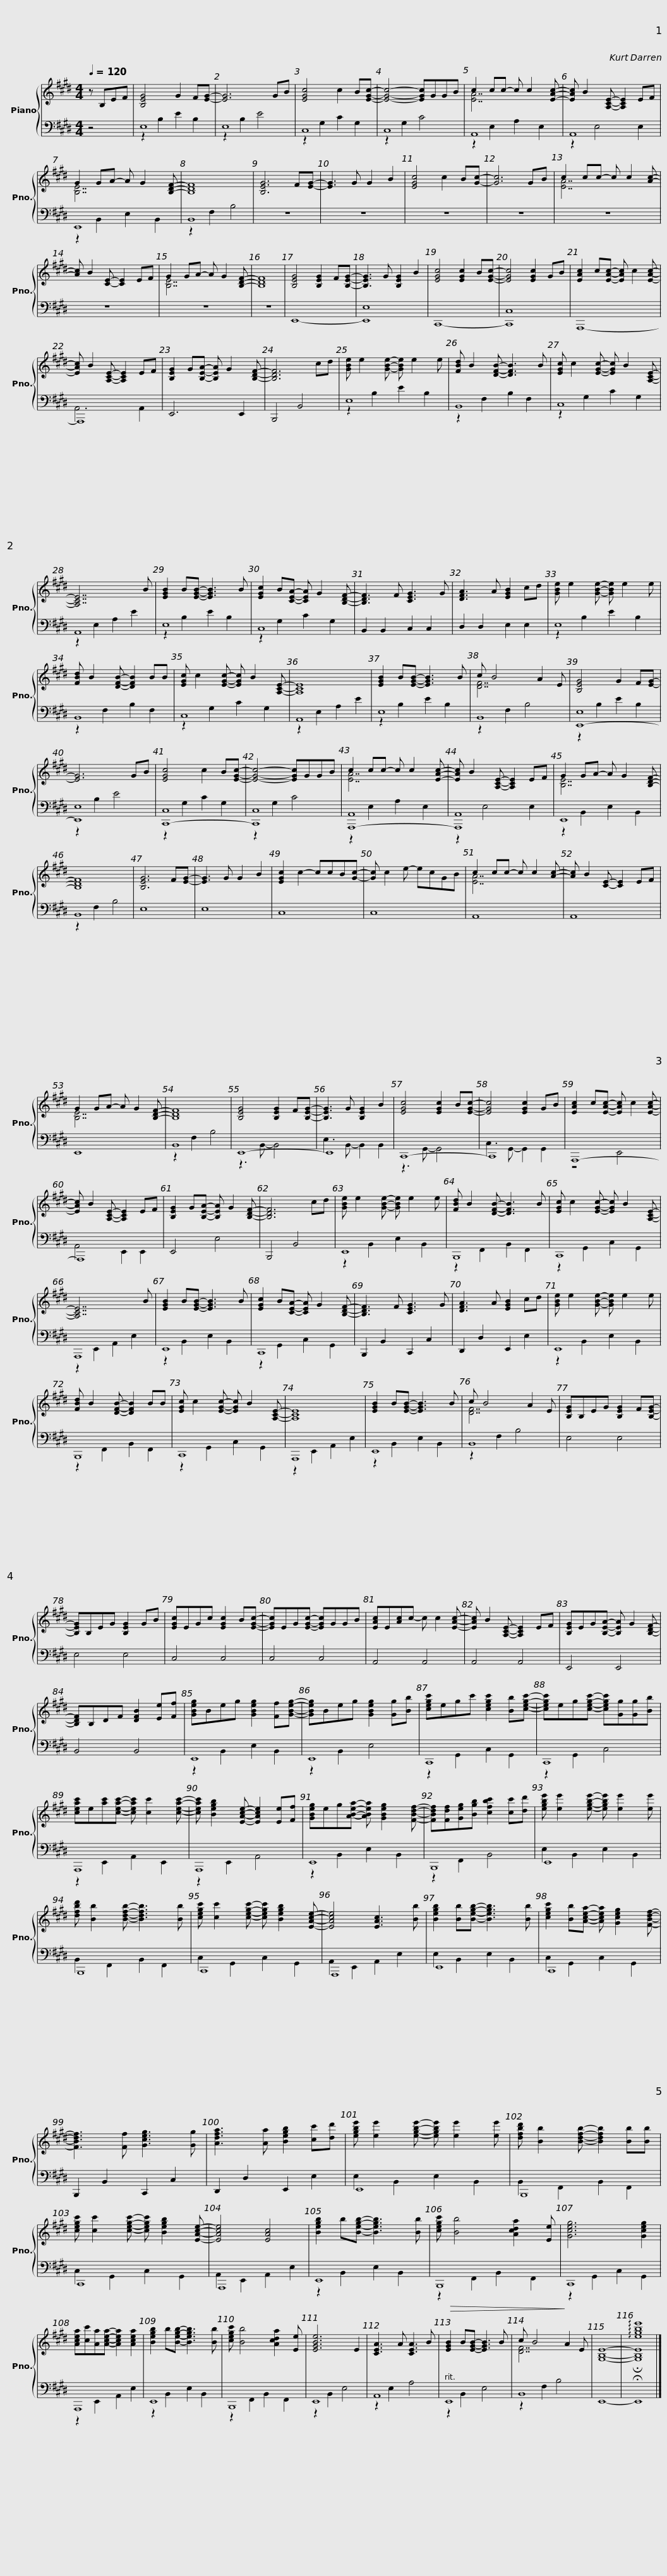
X:1
%%score { ( 1 4 ) | ( 2 3 ) }
L:1/8
Q:1/4=120
M:4/4
I:linebreak $
K:E
V:1 treble
V:4 treble
V:2 bass
V:3 bass
V:1
 z B,EF | [B,EG]4 G2 F[EG]- | [EG]6 GB | [EGc]4 c2 B[EGc]- | [EGc]4- [EGc]GGB |$ %5
 c2 cc- c c2 [EAc]- | [EAc] B2 [A,CE]- [A,CE]2 EF | G2 GA- A G2 [B,DF]- | [B,DF]8 |$ [B,EG]6 F[EG]- | %10
 [EG]3 G G2 B2 | [EGc]4 c2 B[Gc]- | [Gc]6 GB |$ c2 cc- c c2 [Ac]- | [Ac] B2 [CE]- [CE]2 EF | %15
 G2 GA- A G2 [B,DF]- | [B,DF]8 |$ [B,EG]4 [B,EG]2 F[B,EG]- | [B,EG]3 G [B,EG]2 B2 | [EGc]4 [EGc]2 B[EGc]- | %20
 [EGc]4 [EGc]2 GB |$ [EAc]2 c[EAc]- [EAc] c2 [EAc]- | [EAc] B2 [A,CE]- [A,CE]2 EF | [B,EG]2 G[B,EA]- [B,EA] G2 [B,DF]- | [B,DF]6 cd |$ %25
 [GBe] e2 [GBe]- [GBe] e2 e | [FBd] B2 [DFB]- [DFB]3 B | [EGc] c2 [EGc]- [EGc] B2 [A,CE]- | [A,CE]7 B |$ [EGB]2 B[EGB]- [EGB]3 B | %30
 [EGc]2 B[CEA]- [CEA] G2 [B,DF]- | [B,DF]3 F [CEG]3 G | [DFA]3 A [EGB]2 cd |$ [GBe] e2 [GBe]- [GBe] e2 e | [FBd] B2 [DFB]- [DFB]2 BB | %35
 [EGc] c2 [EGc]- [EGc] B2 [A,CE]- |$ [A,CE]8 | [EGB]2 B[EGB]- [EGB]3 B | c B4 A2 E |$ [B,EG]4 G2 F[EG]- | %40
 [EG]6 GB | [EGc]4 c2 B[EGc]- | [EGc]4- [EGc]GGB |$ c2 cc- c c2 [EAc]- | [EAc] B2 [A,CE]- [A,CE]2 EF | %45
 G2 GA- A G2 [B,DF]- | [B,DF]8 |$ [B,EG]6 F[EG]- | [EG]3 G G2 B2 | [EGc]2 c2- ccB[Gc]- | %50
 [Gc] c2 e- ecGB |$ c2 cc- c c2 [Ac]- | [Ac] B2 [CE]- [CE]2 EF | G2 GA- A G2 [B,DF]- | [B,DF]8 |$ %55
 [B,EG]4 [B,EG]2 F[B,EG]- | [B,EG]3 G [B,EG]2 B2 | [EGc]4 [EGc]2 B[EGc]- | [EGc]4 [EGc]2 GB |$ [EAc]2 c[EAc]- [EAc] c2 [EAc]- | %60
 [EAc] B2 [A,CE]- [A,CE]2 EF | [B,EG]2 G[B,EA]- [B,EA] G2 [B,DF]- | [B,DF]6 cd |$ [GBe] e2 [GBe]- [GBe] e2 e | [FBd] B2 [DFB]- [DFB]3 B | %65
 [EGc] c2 [EGc]- [EGc] B2 [A,CE]- | [A,CE]7 B |$ [EGB]2 B[EGB]- [EGB]3 B | [EGc]2 B[CEA]- [CEA] G2 [B,DF]- | [B,DF]3 F [CEG]3 G | %70
 [DFA]3 A [EGB]2 cd |$ [GBe] e2 [GBe]- [GBe] e2 e | [FBd] B2 [DFB]- [DFB]2 BB | [EGc] c2 [EGc]- [EGc] B2 [A,CE]- |$ [A,CE]8 | %75
 [EGB]2 B[EGB]- [EGB]3 B | c B4 A2 E |$ [B,EG]B,EG [B,EG]2 F[B,EG]- | [B,EG]B,EG [B,EG]2 GB | [EGc]EGc [EGc]2 B[EGc]- | %80
 [EGc]EG[EGc]- [EGc]GGB |$ [EAc]E[Ac]c- c c2 [EAc]- | [EAc] B2 [A,CE]- [A,CE]2 EF | [B,EG]EG[B,EA]- [B,EA] G2 [B,DF]- | [B,DF]B,DF [DFB]2 [Ee][Ff] |$ %85
 [GBeg]Beg [GBeg]2 [Ff][GBeg]- | [GBeg]Beg [GBeg]2 [Gg][Bb] | [cegc']egc' [cegc']2 [Bb][cegc']- | [cegc']eg[cegc']- [cegc'][Gg][Gg][Bb] |$ [ceac']e[ac'][ceac']- [ceac'] [cc']2 [ceac']- | %90
 [ceac'] [Begb]2 [EAce]- [EAce]2 [Ee][Ff] | [GBeg]eg[ABea]- [ABea] [GBeg]2 [FBdf]- | [FBdf][Fdf][Geg][Bgb] [cfbc']2 [cc'][dd'] |$ [egbe'] [ee']2 [egbe']- [egbe'] [ee']2 [ee'] | [dfbd'] [Bb]2 [Bdfb]- [Bdfb]3 [Bb] | %95
 [cegc'] [cc']2 [cegc']- [cegc'] [Begb]2 [EAce]- | [EAce]4 [EAc]3 [Bb] |$ [Begb]2 [Bb][Begb]- [Begb]3 [Bb] | [cegc']2 [Bb][Acea]- [Acea] [Gceg]2 [FBdf]- | [FBdf]3 [Ff] [Gceg]3 [Gg] | %100
 [Adfa]3 [Aa] [Begb]2 [cc'][dd'] |$ [egbe'] [ee']2 [egbe']- [egbe'] [ee']2 [ee'] | [dfbd'] [Bb]2 [Bdfb]- [Bdfb]2 [Bb][Bb] | [cegc'] [cc']2 [cegc']- [cegc'] [Begb]2 [EAce]- | [EAce]4 [EAc]4 |$ %105
 [Begb]2 b[Begb]- [Begb]3 [Bb] | [cegc'] [Bb]4 [Acda]2 [Ee] | [Gceg]6 [Gceg]2 | [Acea][cc'][Aa][Acea]- [Acea]2 [Acea]2 |$ [Begb]2 b[Begb]- [Begb]3 [Bb] | %110
 [cegc'] [Bb]4 [Acda]2 [Ee] | [EGBe]6 E2 | [CEA]3 A [CEA]3 B |$!>(! [EGB]2 B[EGB]- [EGB]3 B | c B4!>)! A2 E | %115
 [G,B,E]8- | [G,B,E]8 |] %117
V:2
 z4 | E,8 | E,8 | C,8 | C,8 |$ %5
 A,,8 | A,,8 | E,,8 | B,,8 |$ z8 | %10
 z8 | z8 | z8 |$ z8 | z8 | %15
 z8 | z8 |$ E,,8- | E,,8 | C,,8- | %20
 C,,8 |$ A,,,8- | A,,,8 | E,,6 E,,2 | B,,,4 B,,4 |$ %25
 E,8 | B,,8 | C,8 | A,,8 |$ E,8 | %30
 C,8 | B,,2 B,,2 C,2 C,2 | D,2 D,2 E,2 E,2 |$ E,8 | B,,8 | %35
 C,8 |$ A,,8 | E,8 | B,,8 |$ [E,,-E,]8 | %40
 [E,,E,]8 | [C,,-C,]8 | [C,,C,]8 |$ [A,,,-A,,]8 | [A,,,A,,]8 | %45
 E,,8 | B,,8 |$ E,8 | E,8 | C,8 | %50
 C,8 |$ A,,8 | A,,8 | E,,8 | B,,8 |$ %55
 E,,8- | E,,8 | C,,8- | C,,8 |$ A,,,8- | %60
 A,,,8 | E,,4 E,4 | B,,,4 B,,4 |$ E,,8 | B,,,8 | %65
 C,,8 | A,,,8 |$ E,,8 | C,,8 | B,,,2 B,,2 C,,2 C,2 | %70
 D,,2 D,2 E,,2 E,2 |$ E,,8 | B,,,8 | C,,8 |$ A,,,8 | %75
 E,,8 | B,,8 |$ E,4 E,4 | E,4 E,4 | C,4 C,4 | %80
 C,4 C,4 |$ A,,4 A,,4 | A,,4 A,,4 | E,,4 E,,4 | B,,4 B,,4 |$ %85
 E,,8 | E,,8 | C,,8 | C,,8 |$ A,,,8 | %90
 A,,,8 | E,,8 | B,,,8 |$ E,,8 | B,,,8 | %95
 C,,8 | A,,,8 |$ E,,8 | C,,8 | B,,,2 B,,2 C,,2 C,2 | %100
 D,,2 D,2 E,,2 E,2 |$ E,,8 | B,,,8 | C,,8 | A,,,8 |$ %105
 E,,8 | B,,,8 | C,,8 | A,,,8 |$ E,,8 | %110
 B,,,8 | E,,8 | A,,8 |$ E,,8 | B,,8 | %115
 E,,8- | !fermata!E,,8 |] %117
V:3
 x4 | z2 B,2 E2 B,2 | z2 B,2 E4 | z2 G,2 C2 G,2 | z2 G,2 C4 |$ %5
 z2 E,2 A,2 E,2 | z2 E,4 E,2 | z2 B,,2 E,2 B,,2 | z2 F,2 B,4 |$ x8 | %10
 x8 | x8 | x8 |$ x8 | x8 | %15
 x8 | x8 |$ x8 | E,8 | x8 | %20
 C,8 |$ x8 | A,,6 A,,2 | x8 | x8 |$ %25
 z2 B,2 E2 B,2 | z2 F,2 B,2 F,2 | z2 G,2 C2 G,2 | z2 E,2 A,2 E2 |$ z2 B,2 E2 B,2 | %30
 z2 G,2 C2 G,2 | x8 | x8 |$ z2 B,2 E2 B,2 | z2 F,2 B,2 F,2 | %35
 z2 G,2 C2 G,2 |$ z2 E,2 A,2 E2 | z2 B,2 E2 B,2 | z2 F,2 B,4 |$ z2 B,2 E2 B,2 | %40
 z2 B,2 E4 | z2 G,2 C2 G,2 | z2 G,2 C4 |$ z2 E,2 A,2 E,2 | z2 E,4 E,2 | %45
 z2 B,,2 E,2 B,,2 | z2 F,2 B,4 |$ x8 | x8 | x8 | %50
 x8 |$ x8 | x8 | x8 | z2 F,2 B,4 |$ %55
 z3 B,,- B,,4 | E,3 B,,- B,,2 B,,2 | z3 G,,- G,,4 | C,3 G,,- G,,2 G,,2 |$ z4 E,,4 | %60
 A,,4 E,,2 E,,2 | x8 | x8 |$ z2 B,,2 E,2 B,,2 | z2 F,,2 B,,2 F,,2 | %65
 z2 G,,2 C,2 G,,2 | z2 E,,2 A,,2 E,2 |$ z2 B,,2 E,2 B,,2 | z2 G,,2 C,2 G,,2 | x8 | %70
 x8 |$ z2 B,,2 E,2 B,,2 | z2 F,,2 B,,2 F,,2 | z2 G,,2 C,2 G,,2 |$ z2 E,,2 A,,2 E,2 | %75
 z2 B,,2 E,2 B,,2 | z2 F,2 B,4 |$ x8 | x8 | x8 | %80
 x8 |$ x8 | x8 | x8 | x8 |$ %85
 z2 B,,2 E,2 B,,2 | z2 B,,2 E,4 | z2 G,,2 C,2 G,,2 | z2 G,,2 C,4 |$ z2 E,,2 A,,2 E,,2 | %90
 z2 E,,2 A,,4 | z2 B,,2 E,2 B,,2 | z2 F,,2 B,,4 |$ E,2 B,,2 E,2 B,,2 | B,,2 F,,2 B,,2 F,,2 | %95
 C,2 G,,2 C,2 G,,2 | A,,2 E,,2 A,,2 E,2 |$ E,2 B,,2 E,2 B,,2 | C,2 G,,2 C,2 G,,2 | x8 | %100
 x8 |$ E,2 B,,2 E,2 B,,2 | B,,2 F,,2 B,,2 F,,2 | C,2 G,,2 C,2 G,,2 | A,,2 E,,2 A,,2 E,2 |$ %105
 z2 B,,2 E,2 B,,2 | z2 F,,2 B,,2 F,,2 | z2 G,,2 C,2 G,,2 | z2 E,,2 A,,2 E,2 |$ z2 B,,2 E,2 B,,2 | %110
 z2 F,,2 B,,2 F,,2 | z2 B,,2 E,4 | z2 E,2 A,4 |$ z2 B,,2 E,4 | z2 F,2 B,4 | %115
 x8 | x8 |] %117
V:4
 x4 | x8 | x8 | x8 | x8 |$ %5
 [EA]7 x | x8 | [B,E]7 x | x8 |$ x8 | %10
 x8 | x8 | x8 |$ [EA]7 x | x8 | %15
 [B,E]7 x | x8 |$ x8 | x8 | x8 | %20
 x8 |$ x8 | x8 | x8 | x8 |$ %25
 x8 | x8 | x8 | x8 |$ x8 | %30
 x8 | x8 | x8 |$ x8 | x8 | %35
 x8 |$ x8 | x8 | [DF]7 x |$ x8 | %40
 x8 | x8 | x8 |$ [EA]7 x | x8 | %45
 [B,E]7 x | x8 |$ x8 | x8 | x8 | %50
 x8 |$ [EA]7 x | x8 | [B,E]7 x | x8 |$ %55
 x8 | x8 | x8 | x8 |$ x8 | %60
 x8 | x8 | x8 |$ x8 | x8 | %65
 x8 | x8 |$ x8 | x8 | x8 | %70
 x8 |$ x8 | x8 | x8 |$ x8 | %75
 x8 | [DF]7 x |$ x8 | x8 | x8 | %80
 x8 |$ x8 | x8 | x8 | x8 |$ %85
 x8 | x8 | x8 | x8 |$ x8 | %90
 x8 | x8 | x8 |$ x8 | x8 | %95
 x8 | x8 |$ x8 | x8 | x8 | %100
 x8 |$ x8 | x8 | x8 | x8 |$ %105
 x8 | x8 | x8 | x8 |$ x8 | %110
 x8 | x8 | x8 |$ x8 | [DF]7 x | %115
 x8 | !arpeggio!!fermata![egbe']8 |] %117
